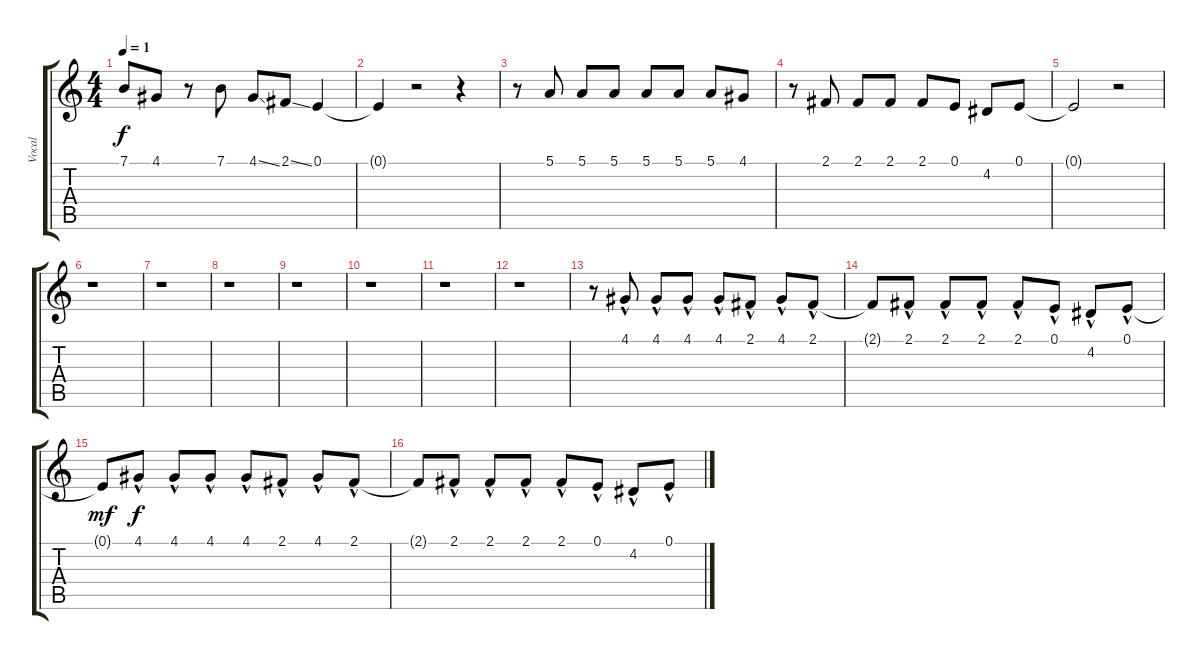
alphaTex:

\track ("Vocal" "Vocal") {instrument lead6voice}
\staff {score tabs}
\tuning (E4 B3 G3 D3 A2 D2) {hide}
\ts (4 4)
\tempo 1
\clef g2
\ks c
7.1.8{dy f} 4.1.8 r.8 7.1.8 4.1{ss}.8 2.1{ss}.8 0.1.4 |
0.1{t}.4 r.2 r.4 |
r.8 5.1.8 5.1.8 5.1.8 5.1.8 5.1.8 5.1.8 4.1.8 |
r.8 2.1.8 2.1.8 2.1.8 2.1.8 0.1.8 4.2.8 0.1.8 |
0.1{t}.2 r.2 |
r.1 |
r.1 |
r.1 |
r.1 |
r.1 |
r.1 |
r.1 |
r.8 4.1{hac}.8 4.1{hac}.8 4.1{hac}.8 4.1{hac}.8 2.1{hac}.8 4.1{hac}.8 2.1{hac}.8 |
2.1{t}.8 2.1{hac}.8 2.1{hac}.8 2.1{hac}.8 2.1{hac}.8 0.1{hac}.8 4.2{hac}.8 0.1{hac}.8 |
0.1{t}.8{dy mf} 4.1{hac}.8{dy f} 4.1{hac}.8 4.1{hac}.8 4.1{hac}.8 2.1{hac}.8 4.1{hac}.8 2.1{hac}.8 |
2.1{t}.8 2.1{hac}.8 2.1{hac}.8 2.1{hac}.8 2.1{hac}.8 0.1{hac}.8 4.2{hac}.8 0.1{hac}.8
